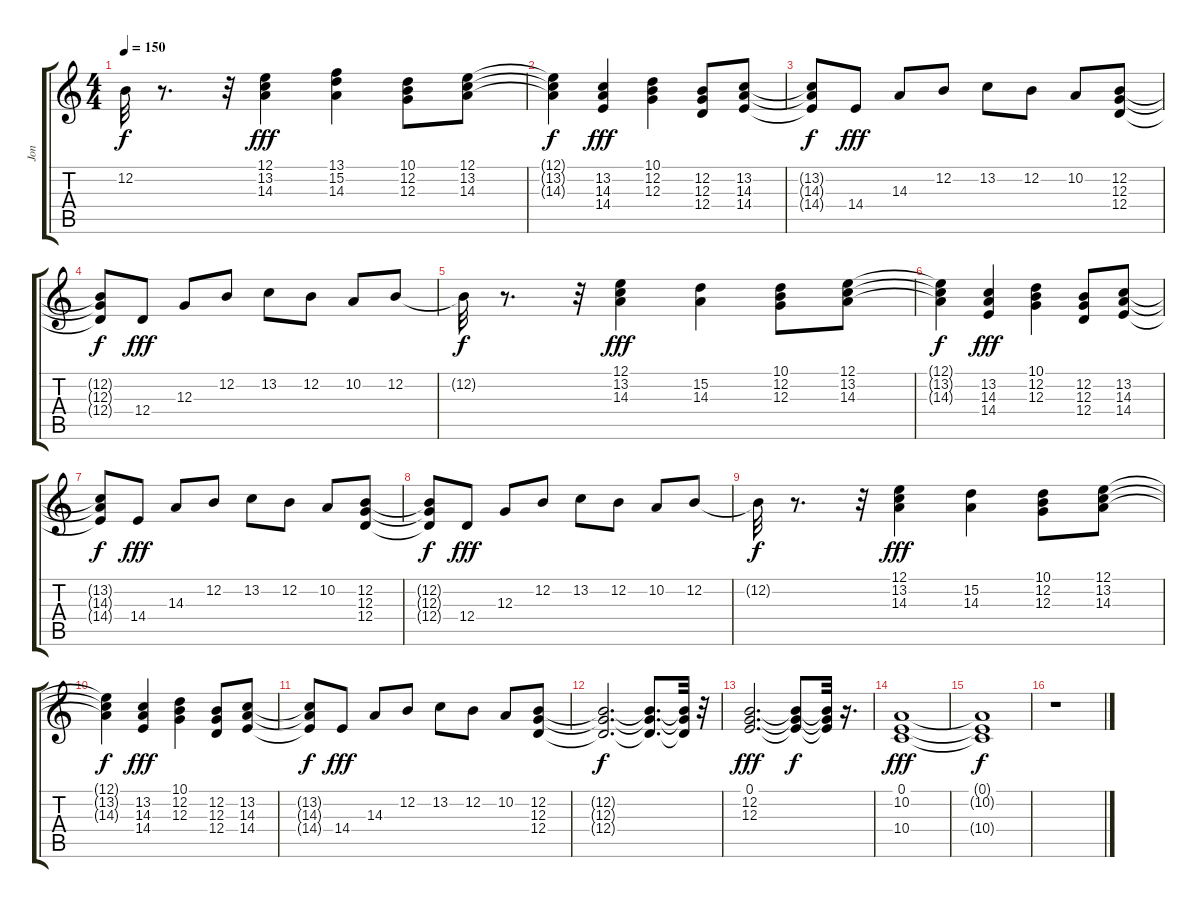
\track ("Jon" "Jon") {instrument drawbarorgan}
\staff {score tabs}
\tuning (E4 B3 G3 D3 A2 E2) {hide}
\ts (4 4)
\tempo 150
\clef g2
\ks c
12.2{t}.32{dy f} r.8{d} r.32 (12.1 13.2 14.3).4{dy fff} (13.1 15.2 14.3).4 (10.1 12.2 12.3).8 (12.1 13.2 14.3).8 |
(12.1{t} 13.2{t} 14.3{t}).4{dy f} (13.2 14.3 14.4).4{dy fff} (10.1 12.2 12.3).4 (12.2 12.3 12.4).8 (13.2 14.3 14.4).8 |
(13.2{t} 14.3{t} 14.4{t}).8{dy f} 14.4.8{dy fff} 14.3.8 12.2.8 13.2.8 12.2.8 10.2.8 (12.2 12.3 12.4).8 |
(12.2{t} 12.3{t} 12.4{t}).8{dy f} 12.4.8{dy fff} 12.3.8 12.2.8 13.2.8 12.2.8 10.2.8 12.2.8 |
12.2{t}.32{dy f} r.8{d} r.32 (12.1 13.2 14.3).4{dy fff} (15.2 14.3).4 (10.1 12.2 12.3).8 (12.1 13.2 14.3).8 |
(12.1{t} 13.2{t} 14.3{t}).4{dy f} (13.2 14.3 14.4).4{dy fff} (10.1 12.2 12.3).4 (12.2 12.3 12.4).8 (13.2 14.3 14.4).8 |
(13.2{t} 14.3{t} 14.4{t}).8{dy f} 14.4.8{dy fff} 14.3.8 12.2.8 13.2.8 12.2.8 10.2.8 (12.2 12.3 12.4).8 |
(12.2{t} 12.3{t} 12.4{t}).8{dy f} 12.4.8{dy fff} 12.3.8 12.2.8 13.2.8 12.2.8 10.2.8 12.2.8 |
12.2{t}.32{dy f} r.8{d} r.32 (12.1 13.2 14.3).4{dy fff} (15.2 14.3).4 (10.1 12.2 12.3).8 (12.1 13.2 14.3).8 |
(12.1{t} 13.2{t} 14.3{t}).4{dy f} (13.2 14.3 14.4).4{dy fff} (10.1 12.2 12.3).4 (12.2 12.3 12.4).8 (13.2 14.3 14.4).8 |
(13.2{t} 14.3{t} 14.4{t}).8{dy f} 14.4.8{dy fff} 14.3.8 12.2.8 13.2.8 12.2.8 10.2.8 (12.2 12.3 12.4).8 |
(12.2{t} 12.3{t} 12.4{t}).2{d dy f} (12.2{t} 12.3{t} 12.4{t}).8{d} (12.2{t} 12.3{t} 12.4{t}).32 r.32 |
(0.1 12.2 12.3).2{d dy fff} (0.1{t} 12.2{t} 12.3{t}).8{dy f} (0.1{t} 12.2{t} 12.3{t}).32 r.16{d} |
(0.1 10.2 10.4).1{dy fff} |
(0.1{t} 10.2{t} 10.4{t}).1{dy f} |
r.1
